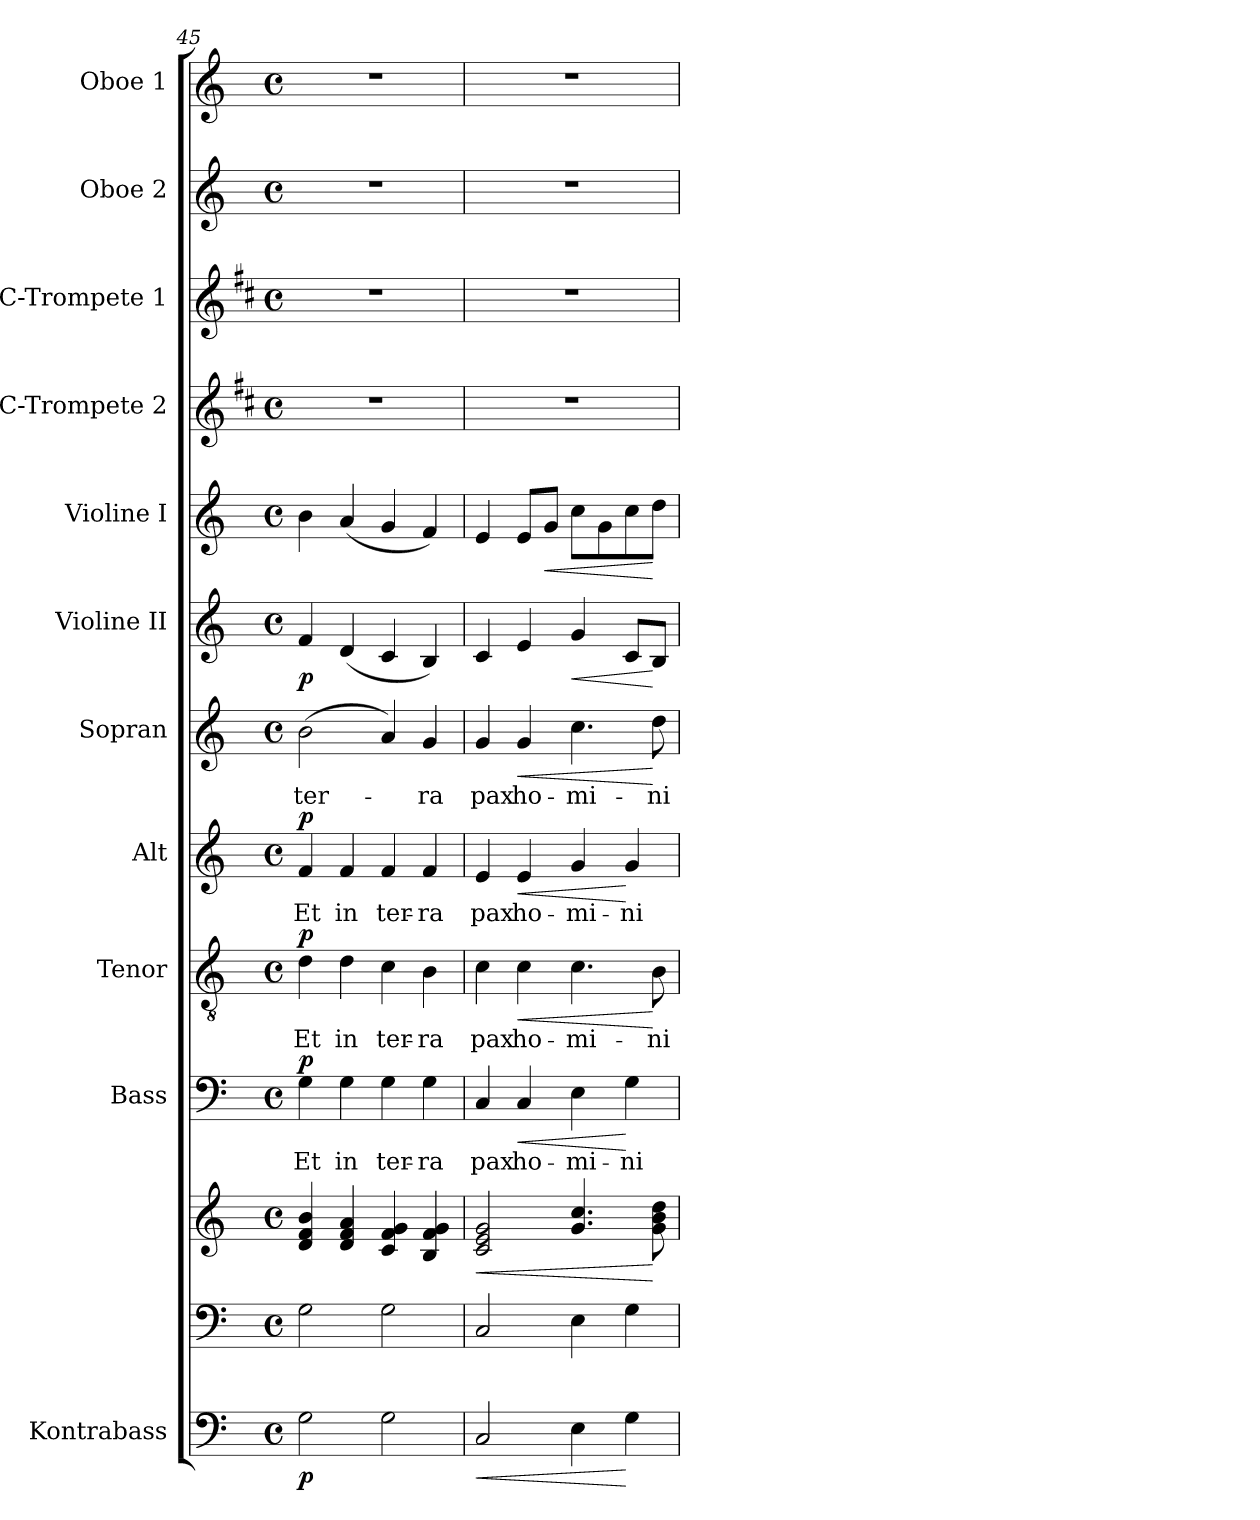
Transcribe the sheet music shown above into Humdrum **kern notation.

**kern	**dynam	**kern	**kern	**dynam	**kern	**text	**dynam	**kern	**text	**dynam	**kern	**text	**dynam	**kern	**text	**dynam	**kern	**dynam	**kern	**dynam	**kern	**kern	**kern	**kern
*part12	*part12	*part11	*part11	*part11	*part10	*part10	*part10	*part9	*part9	*part9	*part8	*part8	*part8	*part7	*part7	*part7	*part6	*part6	*part5	*part5	*part4	*part3	*part2	*part1
*staff13	*staff13	*staff12	*staff11	*staff11/12	*staff10	*staff10	*staff10	*staff9	*staff9	*staff9	*staff8	*staff8	*staff8	*staff7	*staff7	*staff7	*staff6	*staff6	*staff5	*staff5	*staff4	*staff3	*staff2	*staff1
*I"Kontrabass	*	*	*	*	*I"Bass	*	*	*I"Tenor	*	*	*I"Alt	*	*	*I"Sopran	*	*	*I"Violine II	*	*I"Violine I	*	*I"C-Trompete 2	*I"C-Trompete 1	*I"Oboe 2	*I"Oboe 1
*I'Kb.	*	*	*	*	*I'B.	*	*	*I'T.	*	*	*I'A.	*	*	*I'S.	*	*	*I'Vl. II	*	*I'Vl. I	*	*I'C Trp. 2	*I'C Trp. 1	*I'Ob. 2	*I'Ob. 1
*clefF4	*	*clefF4	*clefG2	*	*clefF4	*	*	*clefGv2	*	*	*clefG2	*	*	*clefG2	*	*	*clefG2	*	*clefG2	*	*clefG2	*clefG2	*clefG2	*clefG2
*ITrd7c12	*	*	*	*	*	*	*	*	*	*	*	*	*	*	*	*	*	*	*	*	*ITrd1c2	*ITrd1c2	*	*
*k[]	*	*k[]	*k[]	*	*k[]	*	*	*k[]	*	*	*k[]	*	*	*k[]	*	*	*k[]	*	*k[]	*	*k[]	*k[]	*k[]	*k[]
*C:	*	*C:	*C:	*	*C:	*	*	*C:	*	*	*C:	*	*	*C:	*	*	*C:	*	*C:	*	*C:	*C:	*C:	*C:
*M4/4	*	*M4/4	*M4/4	*	*M4/4	*	*	*M4/4	*	*	*M4/4	*	*	*M4/4	*	*	*M4/4	*	*M4/4	*	*M4/4	*M4/4	*M4/4	*M4/4
*met(c)	*	*met(c)	*met(c)	*	*met(c)	*	*	*met(c)	*	*	*met(c)	*	*	*met(c)	*	*	*met(c)	*	*met(c)	*	*met(c)	*met(c)	*met(c)	*met(c)
=45	=45	=45	=45	=45	=45	=45	=45	=45	=45	=45	=45	=45	=45	=45	=45	=45	=45	=45	=45	=45	=45	=45	=45	=45
!	!LO:DY:b	!	!	!	!	!LO:LY:b	!LO:DY:a	!	!LO:LY:b	!LO:DY:a	!	!LO:LY:b	!LO:DY:a	!	!LO:LY:b	!	!	!LO:DY:b	!	!	!	!	!	!
2GG\	p	2G\	4d/ 4f/ 4b/	.	4G\	Et	p	4d\	Et	p	4f/	Et	p	(>2b\	ter-	.	4f/	p	4b\	.	1r	1r	1r	1r
!	!	!	!	!	!	!LO:LY:b	!	!	!LO:LY:b	!	!	!LO:LY:b	!	!	!	!	!	!	!	!	!	!	!	!
.	.	.	4d/ 4f/ 4a/	.	4G\	in	.	4d\	in	.	4f/	in	.	.	.	.	(<4d/	.	(<4a/	.	.	.	.	.
!	!	!	!	!	!	!LO:LY:b	!	!	!LO:LY:b	!	!	!LO:LY:b	!	!	!	!	!	!	!	!	!	!	!	!
2GG\	.	2G\	4c/ 4f/ 4g/	.	4G\	ter-	.	4c\	ter-	.	4f/	ter-	.	4a/)	.	.	4c/	.	4g/	.	.	.	.	.
!	!	!	!	!	!	!LO:LY:b	!	!	!LO:LY:b	!	!	!LO:LY:b	!	!	!LO:LY:b	!	!	!	!	!	!	!	!	!
.	.	.	4B/ 4f/ 4g/	.	4G\	-ra	.	4B\	-ra	.	4f/	-ra	.	4g/	-ra	.	4B/)	.	4f/)	.	.	.	.	.
=46	=46	=46	=46	=46	=46	=46	=46	=46	=46	=46	=46	=46	=46	=46	=46	=46	=46	=46	=46	=46	=46	=46	=46	=46
!	!LO:HP:b	!	!	!LO:HP:b	!	!LO:LY:b	!	!	!LO:LY:b	!	!	!LO:LY:b	!	!	!LO:LY:b	!	!	!	!	!	!	!	!	!
2CC/	<	2C/	2c/ 2e/ 2g/	<	4C/	pax	.	4c\	pax	.	4e/	pax	.	4g/	pax	.	4c/	.	4e/	.	1r	1r	1r	1r
!	!	!	!	!	!	!LO:LY:b	!LO:HP:b	!	!LO:LY:b	!LO:HP:b	!	!LO:LY:b	!LO:HP:b	!	!LO:LY:b	!LO:HP:b	!	!	!	!	!	!	!	!
.	.	.	.	.	4C/	ho-	<	4c\	ho-	<	4e/	ho-	<	4g/	ho-	<	4e/	.	8e/L	.	.	.	.	.
!	!	!	!	!	!	!	!	!	!	!	!	!	!	!	!	!	!	!	!	!LO:HP:b	!	!	!	!
.	.	.	.	.	.	.	.	.	.	.	.	.	.	.	.	.	.	.	8g/J	<	.	.	.	.
!	!	!	!	!	!	!LO:LY:b	!	!	!LO:LY:b	!	!	!LO:LY:b	!	!	!LO:LY:b	!	!	!LO:HP:b	!	!	!	!	!	!
4EE\	.	4E\	4.g/ 4.cc/	.	4E\	-mi-	.	4.c\	-mi-	.	4g/	-mi-	.	4.cc\	-mi-	.	4g/	<	8cc\L	.	.	.	.	.
.	.	.	.	.	.	.	.	.	.	.	.	.	.	.	.	.	.	.	8g\	.	.	.	.	.
!	!	!	!	!	!	!LO:LY:b	!	!	!	!	!	!LO:LY:b	!	!	!	!	!	!	!	!	!	!	!	!
4GG\	[	4G\	.	.	4G\	-ni-	[	.	.	.	4g/	-ni-	[	.	.	.	8c/L	.	8cc\	.	.	.	.	.
!	!	!	!	!	!	!	!	!	!LO:LY:b	!	!	!	!	!	!LO:LY:b	!	!	!	!	!	!	!	!	!
.	.	.	8g\ 8b\ 8dd\	[	.	.	.	8B\	-ni-	[	.	.	.	8dd\	-ni-	[	8B/J	[	8dd\J	[	.	.	.	.
=	=	=	=	=	=	=	=	=	=	=	=	=	=	=	=	=	=	=	=	=	=	=	=	=
*-	*-	*-	*-	*-	*-	*-	*-	*-	*-	*-	*-	*-	*-	*-	*-	*-	*-	*-	*-	*-	*-	*-	*-	*-
